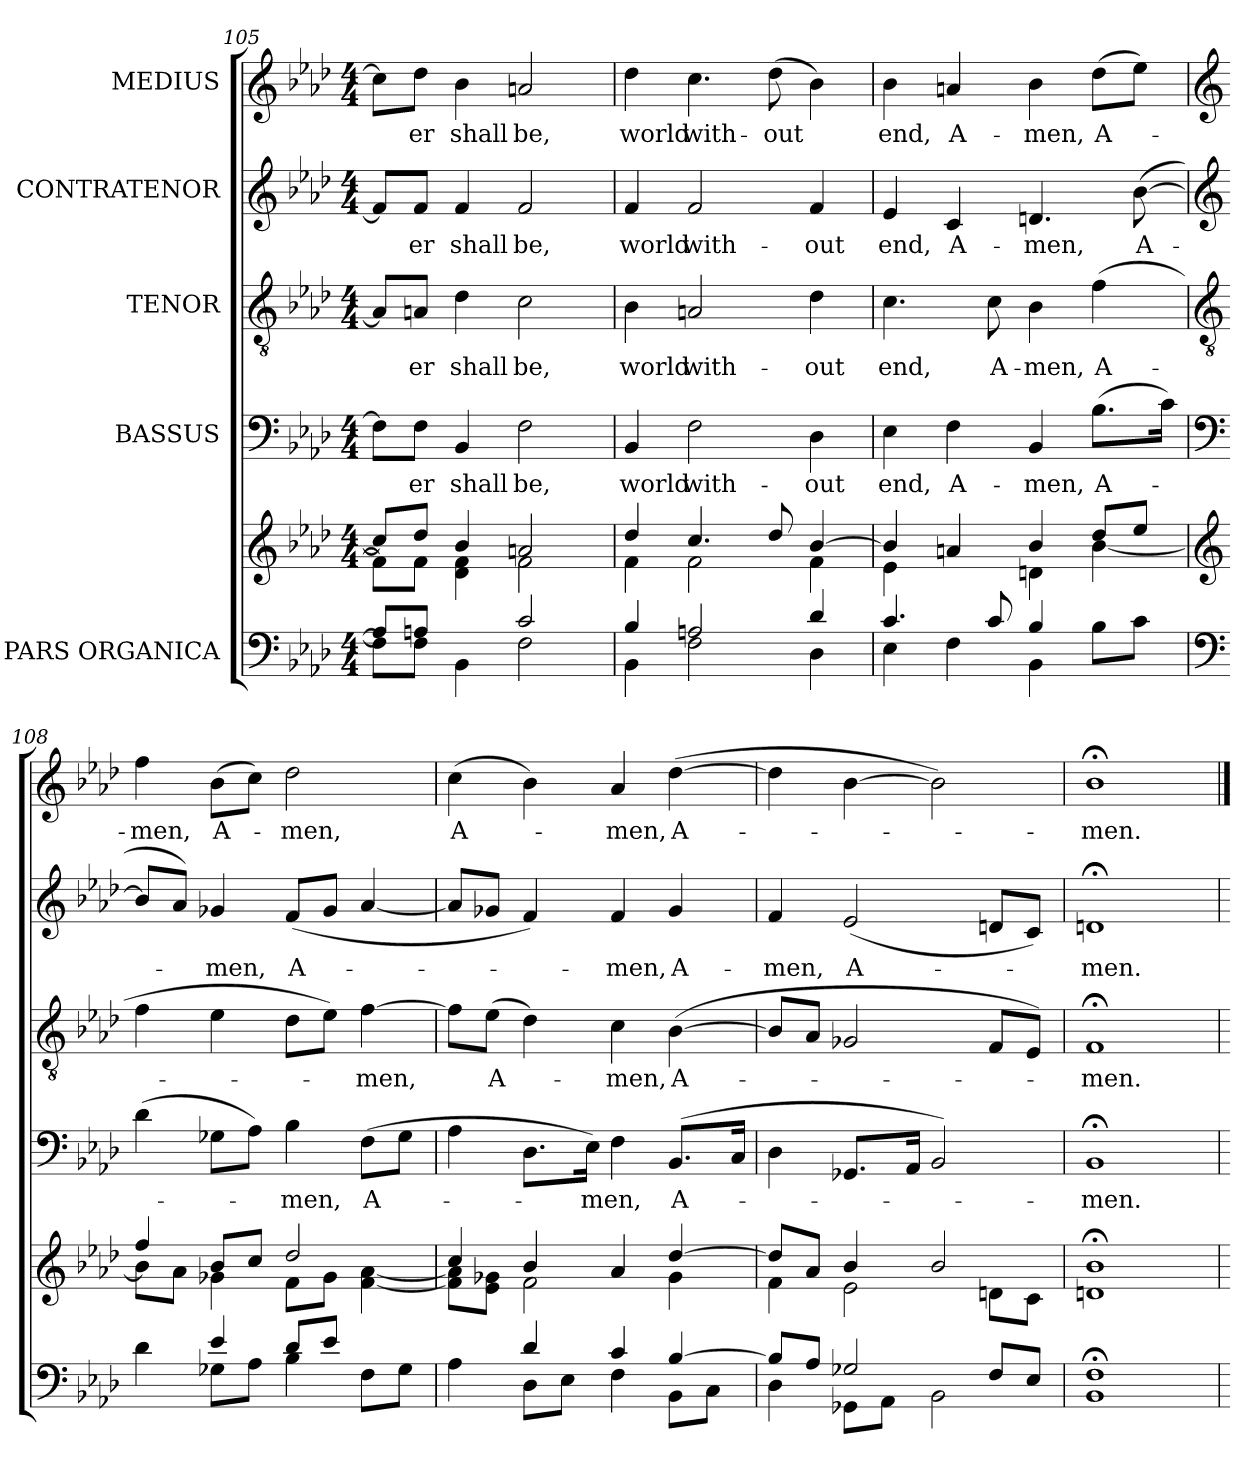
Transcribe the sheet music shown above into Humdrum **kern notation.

**kern	**kern	**kern	**text	**kern	**text	**kern	**text	**kern	**text
*part5	*part5	*part4	*part4	*part3	*part3	*part2	*part2	*part1	*part1
*staff6	*staff5	*staff4	*staff4	*staff3	*staff3	*staff2	*staff2	*staff1	*staff1
*I"PARS ORGANICA	*	*I"BASSUS	*	*I"TENOR	*	*I"CONTRATENOR	*	*I"MEDIUS	*
*clefF4	*clefG2	*clefF4	*	*clefGv2	*	*clefG2	*	*clefG2	*
*k[b-e-a-d-]	*k[b-e-a-d-]	*k[b-e-a-d-]	*	*k[b-e-a-d-]	*	*k[b-e-a-d-]	*	*k[b-e-a-d-]	*
*A-:	*A-:	*A-:	*	*A-:	*	*A-:	*	*A-:	*
*M4/4	*M4/4	*M4/4	*	*M4/4	*	*M4/4	*	*M4/4	*
=105	=105	=105	=105	=105	=105	=105	=105	=105	=105
*^	*^	*	*	*	*	*	*	*	*
8A/L]	8F\L]	8cc/L]	8f\L]	8F\L]	.	8A/L]	.	8f/L]	.	8cc\L]	.
!	!	!	!	!	!LO:LY:b:cj	!	!LO:LY:b:cj	!	!LO:LY:b:cj	!	!LO:LY:b:cj
8An/J	8F\J	8dd-/J	8f\J	8F\J	-er	8An/J	-er	8f/J	-er	8dd-\J	-er
!	!	!	!	!	!LO:LY:b:cj	!	!LO:LY:b:cj	!	!LO:LY:b:cj	!	!LO:LY:b:cj
4ryy	4BB-\	4b-/	4f\ 4d-\	4BB-/	shall	4d-\	shall	4f/	shall	4b-\	shall
!	!	!	!	!	!LO:LY:b:cj	!	!LO:LY:b:cj	!	!LO:LY:b:cj	!	!LO:LY:b:cj
2c/	2F\	2an/	2f\	2F\	be,	2c\	be,	2f/	be,	2an/	be,
=106	=106	=106	=106	=106	=106	=106	=106	=106	=106	=106	=106
!	!	!	!	!	!LO:LY:b:cj	!	!LO:LY:b:cj	!	!LO:LY:b:cj	!	!LO:LY:b:cj
4B-/	4BB-\	4dd-/	4f\	4BB-/	world	4B-\	world	4f/	world	4dd-\	world
!	!	!	!	!	!LO:LY:b:cj	!	!LO:LY:b:cj	!	!LO:LY:b:cj	!	!LO:LY:b:cj
2An/	2F\	4.cc/	2f\	2F\	with-	2An/	with-	2f/	with-	4.cc\	with-
!	!	!	!	!	!	!	!	!	!	!	!LO:LY:b
.	.	8dd-/	.	.	.	.	.	.	.	(>8dd-\	-out
!	!	!	!	!	!LO:LY:b:cj	!	!LO:LY:b:cj	!	!LO:LY:b:cj	!	!
4d-/	4D-\	[>4b-/	4f\	4D-\	-out	4d-\	-out	4f/	-out	4b-\)	.
=107	=107	=107	=107	=107	=107	=107	=107	=107	=107	=107	=107
!	!	!	!	!	!LO:LY:b:cj	!	!LO:LY:b:cj	!	!LO:LY:b:cj	!	!LO:LY:b:cj
4.c/	4E-\	4b-/]	4e-\	4E-\	end,	4.c\	end,	4e-/	end,	4b-\	end,
!	!	!	!	!	!LO:LY:b:cj	!	!	!	!LO:LY:b:cj	!	!LO:LY:b:cj
.	4F\	4an/	4ryy	4F\	A-	.	.	4c/	A-	4an/	A-
!	!	!	!	!	!	!	!LO:LY:b	!	!	!	!
8c/	.	.	.	.	.	8c\	A-	.	.	.	.
!	!	!	!	!	!LO:LY:b:cj	!	!LO:LY:b:cj	!	!LO:LY:b:cj	!	!LO:LY:b:cj
4B-/	4BB-\	4b-/	4dn\	4BB-/	-men,	4B-\	-men,	4.dn/	-men,	4b-\	-men,
!	!	!	!	!	!LO:LY:b:cj	!	!LO:LY:b:cj	!	!	!	!LO:LY:b:cj
4ryy	8B-\L	8dd-/L	[>4b-\	(>8.B-\L	A-	(<4f\	A-	.	.	(>8dd-\L	A-
!	!	!	!	!	!	!	!	!	!LO:LY:b:cj	!	!
.	8c\J	8ee-/J	.	.	.	.	.	(<[<8b-\	A-	8ee-\J)	.
.	.	.	.	16c\J)	.	.	.	.	.	.	.
!!LO:PB:g=z
=108	=108	=108	=108	=108	=108	=108	=108	=108	=108	=108	=108
*clefF4	*	*clefG2	*	*clefF4	*	*clefGv2	*	*clefG2	*	*clefG2	*
!	!	!	!	!	!	!	!	!	!	!	!LO:LY:b:cj
4ryy	4d-\	4ff/	8b-\L]	(<4d-\	.	4f\	.	8b-/L]	.	4ff\	-men,
.	.	.	8a-\J	.	.	.	.	8a-/J)	.	.	.
!	!	!	!	!	!	!	!	!	!LO:LY:b:cj	!	!LO:LY:b:cj
4e-/	8G-X\L	8b-/L	4g-X\	8G-X\L	.	4e-\	.	4g-X/	-men,	(>8b-\L	A-
.	8A-\J	8cc/J	.	8A-\J)	.	.	.	.	.	8cc\J)	.
!	!	!	!	!	!LO:LY:b:cj	!	!	!	!LO:LY:b:cj	!	!LO:LY:b:cj
8d-/L	4B-\	2dd-/	8f\L	4B-\	-men,	8d-\L	.	(<8f/L	A-	2dd-\	-men,
8e-/J	.	.	8g-\J	.	.	8e-\J)	.	8g-/J	.	.	.
!	!	!	!	!	!LO:LY:b:cj	!	!LO:LY:b	!	!	!	!
4ryy	8F\L	.	[<4a-\ [<4f\	(>8F\L	A-	[>4f\	-men,	[<4a-/	.	.	.
.	8G-\J	.	.	8G-\J	.	.	.	.	.	.	.
=109	=109	=109	=109	=109	=109	=109	=109	=109	=109	=109	=109
!	!	!	!	!	!	!	!	!	!	!	!LO:LY:b:cj
4ryy	4A-\	4cc/	8a-\] 8f\]L	4A-\	.	8f\L]	.	8a-/L]	.	(>4cc\	A-
!	!	!	!	!	!	!	!LO:LY:b:cj	!	!	!	!
.	.	.	8g-X\ 8e-\J	.	.	(>8e-\J	A-	8g-X/J	.	.	.
4d-/	8D-\L	4b-/	2f\	8.D-\L	.	4d-\)	.	4f/)	.	4b-\)	.
.	8E-\J	.	.	.	.	.	.	.	.	.	.
!	!	!	!	!	!LO:LY:b	!	!	!	!	!	!
.	.	.	.	16E-\J)	-men,	.	.	.	.	.	.
!	!	!	!	!	!	!	!LO:LY:b:cj	!	!LO:LY:b:cj	!	!LO:LY:b:cj
4c/	4F\	4a-/	.	4F\	.	4c\	-men,	4f/	-men,	4a-/	-men,
!	!	!	!	!	!LO:LY:b:cj	!	!LO:LY:b:cj	!	!LO:LY:b:cj	!	!LO:LY:b:cj
[>4B-/	8BB-\L	[>4dd-/	4g-\	(>8.BB-/L	A-	(>[>4B-\	A-	4g-/	A-	(>[>4dd-\	A-
.	8C\J	.	.	.	.	.	.	.	.	.	.
.	.	.	.	16C/J	.	.	.	.	.	.	.
=110	=110	=110	=110	=110	=110	=110	=110	=110	=110	=110	=110
!	!	!	!	!	!	!	!	!	!LO:LY:b:cj	!	!
8B-/L]	4D-\	8dd-/L]	4f\	4D-\	.	8B-/L]	.	4f/	-men,	4dd-\]	.
8A-/J	.	8a-/J	.	.	.	8A-/J	.	.	.	.	.
!	!	!	!	!	!	!	!	!	!LO:LY:b:cj	!	!
2G-X/	8GG-X\L	4b-/	2e-\	8.GG-X/L	.	2G-X/	.	(<2e-/	A-	[>4b-\	.
.	8AA-\J	.	.	.	.	.	.	.	.	.	.
.	.	.	.	16AA-/J	.	.	.	.	.	.	.
.	2BB-\	2b-/	.	2BB-/)	.	.	.	.	.	2b-\])	.
8F/L	.	.	8dn\L	.	.	8F/L	.	8dn/L	.	.	.
8E-/J	.	.	8c\J	.	.	8E-/J)	.	8c/J)	.	.	.
*v	*v	*	*	*	*	*	*	*	*	*	*
=111	=111	=111	=111	=111	=111	=111	=111	=111	=111	=111
!	!	!	!	!LO:LY:b:cj	!	!LO:LY:b:cj	!	!LO:LY:b:cj	!	!LO:LY:b:cj
*	*v	*v	*	*	*	*	*	*	*	*
1F; 1BB-;	1dn;< 1b-;<	1BB-;<	-men.	1F;<	-men.	1dn;<	-men.	1b-;<	-men.
=	=	=	==	=	==	=	==	==	==
*-	*-	*-	*-	*-	*-	*-	*-	*-	*-
